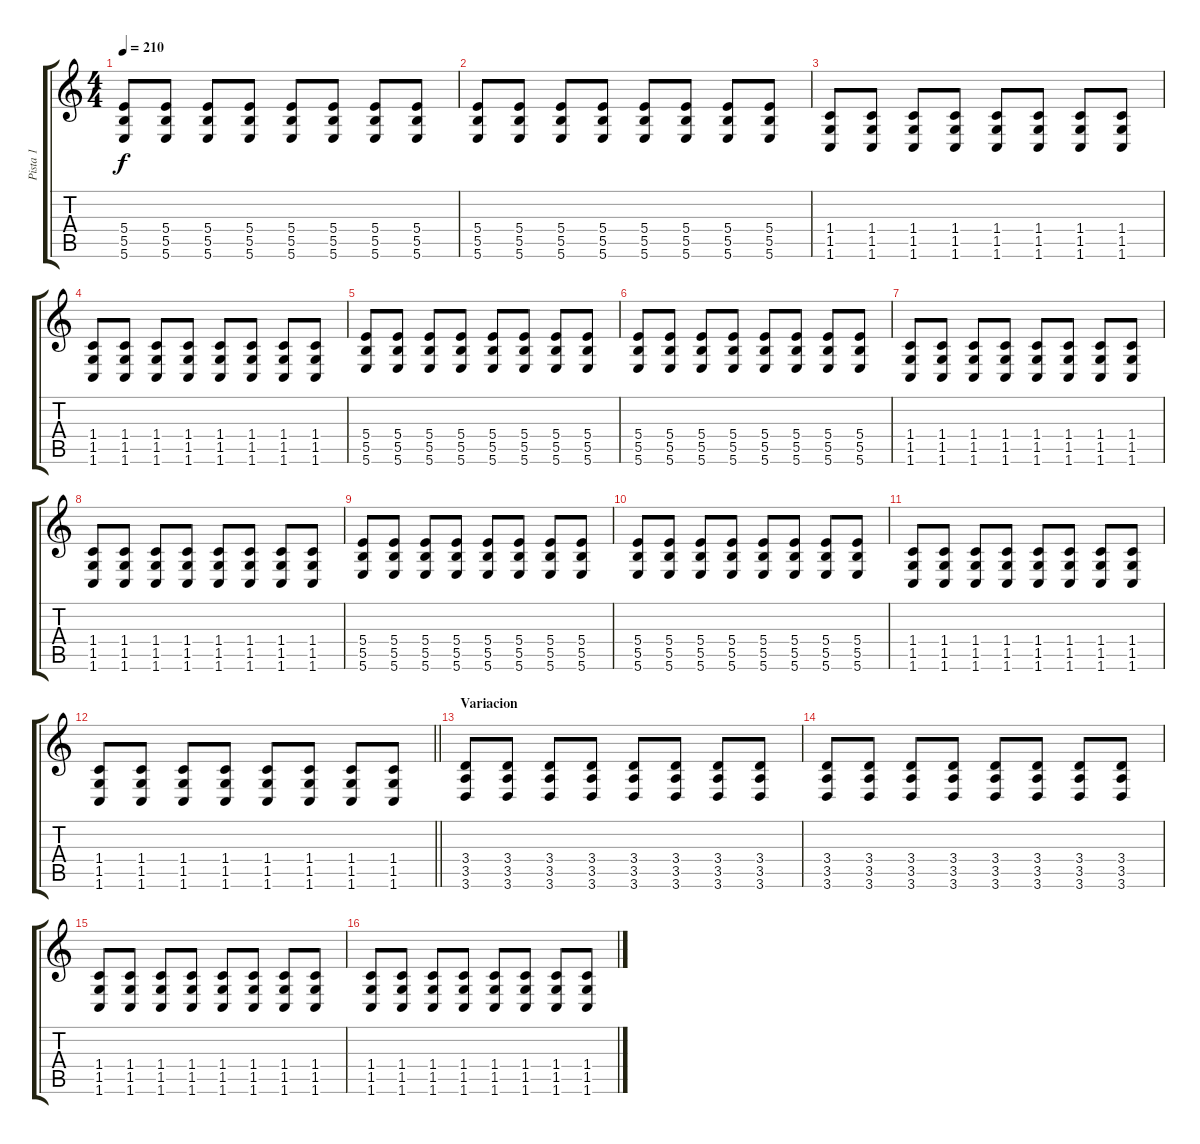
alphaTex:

\track ("Pista 1" "Pista 1") {instrument overdrivenguitar}
\staff {score tabs}
\tuning (Db4 Ab4 E3 B2 Gb2 B1) {hide}
\ts (4 4)
\tempo 210
\clef g2
\ks c
(5.4 5.5 5.6).8{dy f} (5.4 5.5 5.6).8 (5.4 5.5 5.6).8 (5.4 5.5 5.6).8 (5.4 5.5 5.6).8 (5.4 5.5 5.6).8 (5.4 5.5 5.6).8 (5.4 5.5 5.6).8 |
(5.4 5.5 5.6).8 (5.4 5.5 5.6).8 (5.4 5.5 5.6).8 (5.4 5.5 5.6).8 (5.4 5.5 5.6).8 (5.4 5.5 5.6).8 (5.4 5.5 5.6).8 (5.4 5.5 5.6).8 |
(1.4 1.5 1.6).8 (1.4 1.5 1.6).8 (1.4 1.5 1.6).8 (1.4 1.5 1.6).8 (1.4 1.5 1.6).8 (1.4 1.5 1.6).8 (1.4 1.5 1.6).8 (1.4 1.5 1.6).8 |
(1.4 1.5 1.6).8 (1.4 1.5 1.6).8 (1.4 1.5 1.6).8 (1.4 1.5 1.6).8 (1.4 1.5 1.6).8 (1.4 1.5 1.6).8 (1.4 1.5 1.6).8 (1.4 1.5 1.6).8 |
(5.4 5.5 5.6).8 (5.4 5.5 5.6).8 (5.4 5.5 5.6).8 (5.4 5.5 5.6).8 (5.4 5.5 5.6).8 (5.4 5.5 5.6).8 (5.4 5.5 5.6).8 (5.4 5.5 5.6).8 |
(5.4 5.5 5.6).8 (5.4 5.5 5.6).8 (5.4 5.5 5.6).8 (5.4 5.5 5.6).8 (5.4 5.5 5.6).8 (5.4 5.5 5.6).8 (5.4 5.5 5.6).8 (5.4 5.5 5.6).8 |
(1.4 1.5 1.6).8 (1.4 1.5 1.6).8 (1.4 1.5 1.6).8 (1.4 1.5 1.6).8 (1.4 1.5 1.6).8 (1.4 1.5 1.6).8 (1.4 1.5 1.6).8 (1.4 1.5 1.6).8 |
(1.4 1.5 1.6).8 (1.4 1.5 1.6).8 (1.4 1.5 1.6).8 (1.4 1.5 1.6).8 (1.4 1.5 1.6).8 (1.4 1.5 1.6).8 (1.4 1.5 1.6).8 (1.4 1.5 1.6).8 |
(5.4 5.5 5.6).8 (5.4 5.5 5.6).8 (5.4 5.5 5.6).8 (5.4 5.5 5.6).8 (5.4 5.5 5.6).8 (5.4 5.5 5.6).8 (5.4 5.5 5.6).8 (5.4 5.5 5.6).8 |
(5.4 5.5 5.6).8 (5.4 5.5 5.6).8 (5.4 5.5 5.6).8 (5.4 5.5 5.6).8 (5.4 5.5 5.6).8 (5.4 5.5 5.6).8 (5.4 5.5 5.6).8 (5.4 5.5 5.6).8 |
(1.4 1.5 1.6).8 (1.4 1.5 1.6).8 (1.4 1.5 1.6).8 (1.4 1.5 1.6).8 (1.4 1.5 1.6).8 (1.4 1.5 1.6).8 (1.4 1.5 1.6).8 (1.4 1.5 1.6).8 |
\barLineRight lightlight
(1.4 1.5 1.6).8 (1.4 1.5 1.6).8 (1.4 1.5 1.6).8 (1.4 1.5 1.6).8 (1.4 1.5 1.6).8 (1.4 1.5 1.6).8 (1.4 1.5 1.6).8 (1.4 1.5 1.6).8 |
\section ("" "Variacion")
(3.4 3.5 3.6).8 (3.4 3.5 3.6).8 (3.4 3.5 3.6).8 (3.4 3.5 3.6).8 (3.4 3.5 3.6).8 (3.4 3.5 3.6).8 (3.4 3.5 3.6).8 (3.4 3.5 3.6).8 |
(3.4 3.5 3.6).8 (3.4 3.5 3.6).8 (3.4 3.5 3.6).8 (3.4 3.5 3.6).8 (3.4 3.5 3.6).8 (3.4 3.5 3.6).8 (3.4 3.5 3.6).8 (3.4 3.5 3.6).8 |
(1.4 1.5 1.6).8 (1.4 1.5 1.6).8 (1.4 1.5 1.6).8 (1.4 1.5 1.6).8 (1.4 1.5 1.6).8 (1.4 1.5 1.6).8 (1.4 1.5 1.6).8 (1.4 1.5 1.6).8 |
(1.4 1.5 1.6).8 (1.4 1.5 1.6).8 (1.4 1.5 1.6).8 (1.4 1.5 1.6).8 (1.4 1.5 1.6).8 (1.4 1.5 1.6).8 (1.4 1.5 1.6).8 (1.4 1.5 1.6).8
